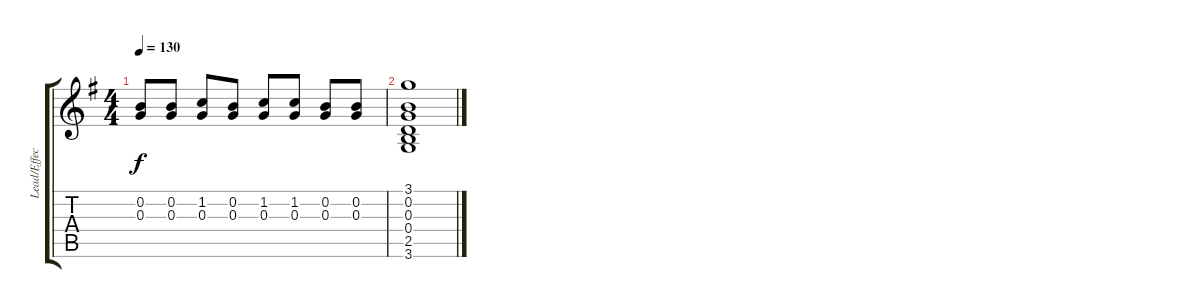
\track ("Lead/Effect" "Lead/Effec") {instrument acousticguitarsteel}
\staff {score tabs}
\tuning (E4 B3 G3 D3 A2 E2) {hide}
\ts (4 4)
\tempo 130
\clef g2
\ks g
(0.2 0.3).8{dy f} (0.2 0.3).8 (1.2 0.3).8 (0.2 0.3).8 (1.2 0.3).8 (1.2 0.3).8 (0.2 0.3).8 (0.2 0.3).8 |
(3.1 0.2 0.3 0.4 2.5 3.6).1
